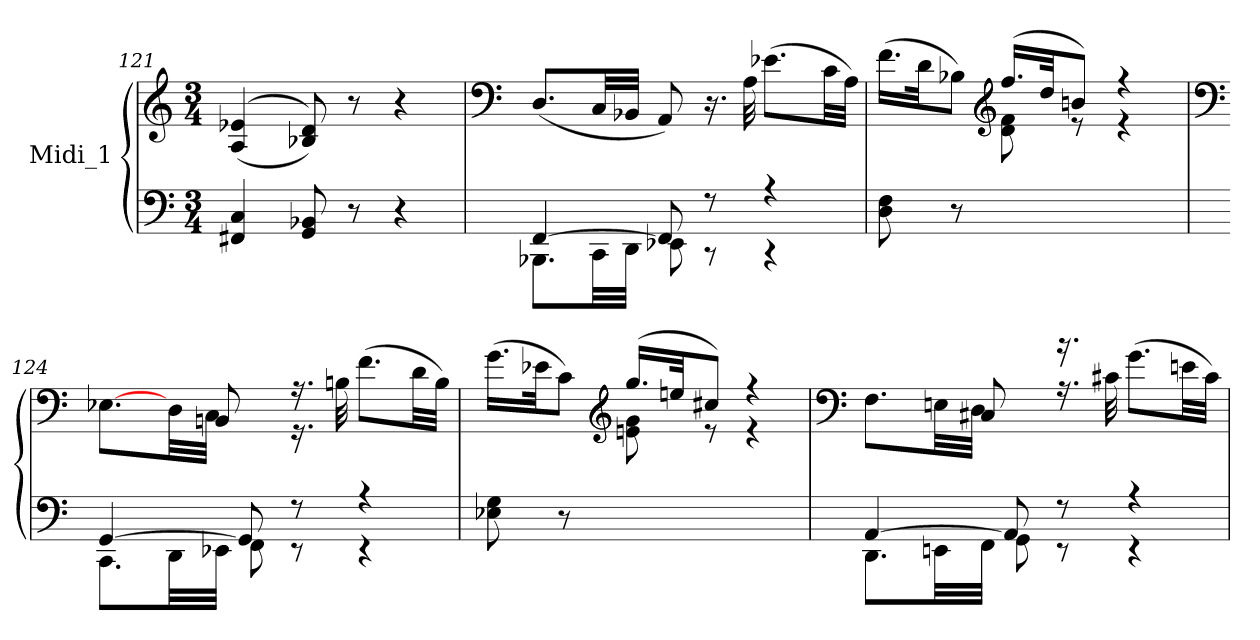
**kern	**kern
*part1	*part1
*staff2	*staff1
*I"Midi_1	*
*clefF4	*clefG2
*k[]	*k[]
*M3/4	*M3/4
=121	=121
*^	*^
4FF#X/ 4C/	2ryy	((4A/ 4e-X/	2ryy
8GG/ 8BB-X/	.	8B-X/ 8d/))	.
8r	.	8r	.
4r	4ryy	4r	4ryy
=122	=122	=122	=122
*	*	*clefF4	*
[4FF/	8.BBB-X\L	(8.D/L	2ryy
.	32CC\LL	32C/LL	.
.	32DD\JJJ	32BB-X/JJJ	.
8FF/]	8EE-X\	8AA/)	.
8r	8r	16.r	.
.	.	32A\	.
4r	4r	(>8.e-X\L	4ryy
.	.	32c\LL	.
.	.	32A\JJJ)	.
!!LO:LB:g=z	!!
=123	=123	=123	=123
8D\ 8F\	2ryy	(>16.f\LL	4ryy
.	.	32d\JK	.
8r	.	8B-X\J)	.
*	*	*clefG2	*
4ryy	.	(>16.ff/LL	8d\ 8f\
.	.	32dd/JK	.
.	.	8bn/J)	8r
4ryy	4ryy	4r	4r
!!LO:LB:g=z	!!
=124	=124	=124	=124
*	*	*clefF4	*
[4GG/	8.CC\L	8ryy	[8.E-X\L
.	.	16ryy	.
.	32DD\LL	32ryy	32D\LL
.	32EE-X\JJJ	8BBn/	32C\JJJ
8GG/]	8FF\	.	8ryy
.	.	32ryy	.
8r	8r	16.r	16.r
.	.	32Bn\	32ryy
4r	4r	(8.f\L	4ryy
.	.	32d\LL	.
.	.	32B\JJJ)	.
=125	=125	=125	=125
8E-X\ 8G\	2ryy	(>16.g\LL	4ryy
.	.	32e-X\JK	.
8r	.	8c\J)	.
*	*	*clefG2	*
4ryy	.	(>16.gg/LL	8en\ 8g\
.	.	32een/JK	.
.	.	8cc#X/J)	8r
4ryy	4ryy	4r	4r
=126	=126	=126	=126
*	*	*clefF4	*
[4AA/	8.DD\L	8ryy	8.F\L
.	.	16ryy	.
.	32EEn\LL	32ryy	32En\LL
.	32FF\JJJ	8C#X/	32D\JJJ
8AA/]	8GG\	.	8ryy
.	.	32ryy	.
8r	8r	16.r	16.rb
.	.	32c#X\	32ryy
4r	4r	(>8.g\L	4ryy
.	.	32en\LL	.
.	.	32c#\JJJ)	.
*v	*v	*	*
*	*v	*v
=	=
*-	*-
